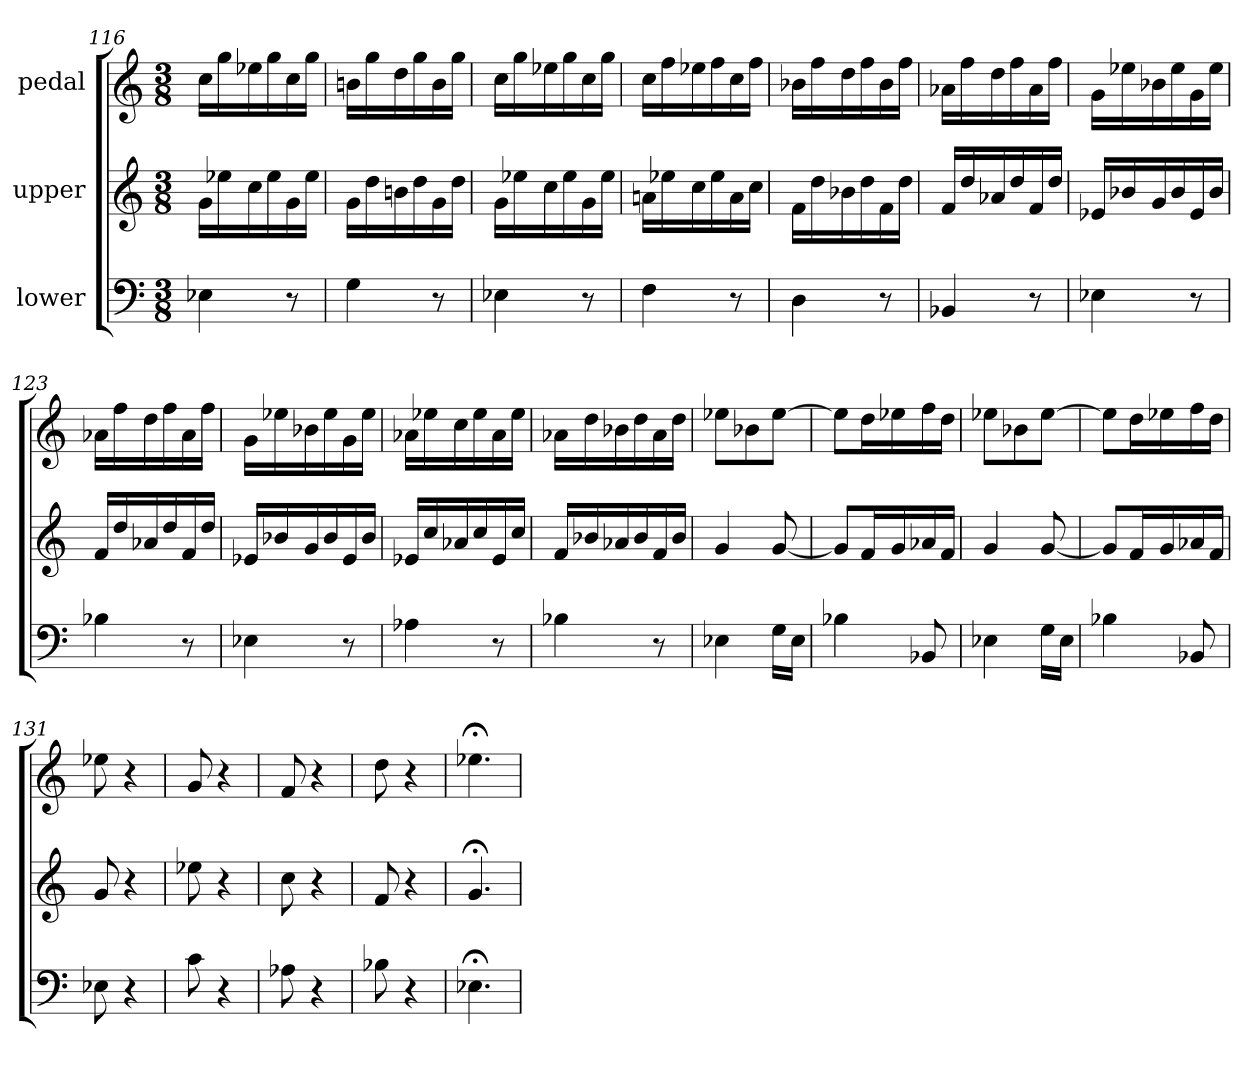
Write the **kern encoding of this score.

**kern	**kern	**kern
*part3	*part2	*part1
*staff3	*staff2	*staff1
*I"lower	*I"upper	*I"pedal
*clefF4	*clefG2	*clefG2
*M3/8	*M3/8	*M3/8
=116	=116	=116
4E-\	16g\LL	16cc\LL
.	16ee-\	16gg\
.	16cc\	16ee-\
.	16ee-\	16gg\
8r	16g\	16cc\
.	16ee-\JJ	16gg\JJ
=117	=117	=117
4G\	16g\LL	16bn\LL
.	16dd\	16gg\
.	16bn\	16dd\
.	16dd\	16gg\
8r	16g\	16b\
.	16dd\JJ	16gg\JJ
!!LO:LB:g=z
=118	=118	=118
4E-\	16g\LL	16cc\LL
.	16ee-\	16gg\
.	16cc\	16ee-\
.	16ee-\	16gg\
8r	16g\	16cc\
.	16ee-\JJ	16gg\JJ
=119	=119	=119
4F\	16an\LL	16cc\LL
.	16ee-\	16ff\
.	16cc\	16ee-\
.	16ee-\	16ff\
8r	16a\	16cc\
.	16cc\JJ	16ff\JJ
=120	=120	=120
4D\	16f\LL	16b-\LL
.	16dd\	16ff\
.	16b-\	16dd\
.	16dd\	16ff\
8r	16f\	16b-\
.	16dd\JJ	16ff\JJ
=121	=121	=121
4BB-/	16f/LL	16a-\LL
.	16dd/	16ff\
.	16a-/	16dd\
.	16dd/	16ff\
8r	16f/	16a-\
.	16dd/JJ	16ff\JJ
=122	=122	=122
4E-\	16e-/LL	16g\LL
.	16b-/	16ee-\
.	16g/	16b-\
.	16b-/	16ee-\
8r	16e-/	16g\
.	16b-/JJ	16ee-\JJ
=123	=123	=123
4B-\	16f/LL	16a-\LL
.	16dd/	16ff\
.	16a-/	16dd\
.	16dd/	16ff\
8r	16f/	16a-\
.	16dd/JJ	16ff\JJ
!!LO:PB:g=z
=124	=124	=124
4E-\	16e-/LL	16g\LL
.	16b-/	16ee-\
.	16g/	16b-\
.	16b-/	16ee-\
8r	16e-/	16g\
.	16b-/JJ	16ee-\JJ
=125	=125	=125
4A-\	16e-/LL	16a-\LL
.	16cc/	16ee-\
.	16a-/	16cc\
.	16cc/	16ee-\
8r	16e-/	16a-\
.	16cc/JJ	16ee-\JJ
=126	=126	=126
4B-\	16f/LL	16a-\LL
.	16b-/	16dd\
.	16a-/	16b-\
.	16b-/	16dd\
8r	16f/	16a-\
.	16b-/JJ	16dd\JJ
=127	=127	=127
4E-\	4g/	8ee-\L
.	.	8b-\
16G\LL	[8g/	[8ee-\J
16E-\JJ	.	.
=128	=128	=128
4B-\	8g/L]	8ee-\L]
.	16f/L	16dd\L
.	16g/	16ee-\
8BB-/	16a-/	16ff\
.	16f/JJ	16dd\JJ
=129	=129	=129
4E-\	4g/	8ee-\L
.	.	8b-\
16G\LL	[8g/	[8ee-\J
16E-\JJ	.	.
=130	=130	=130
4B-\	8g/L]	8ee-\L]
.	16f/L	16dd\L
.	16g/	16ee-\
8BB-/	16a-/	16ff\
.	16f/JJ	16dd\JJ
=131	=131	=131
8E-\	8g/	8ee-\
4r	4r	4r
!!LO:LB:g=z
=132	=132	=132
8c\	8ee-\	8g/
4r	4r	4r
=133	=133	=133
8A-\	8cc\	8f/
4r	4r	4r
=134	=134	=134
8B-\	8f/	8dd\
4r	4r	4r
=135	=135	=135
4.E-;<\	4.g;</	4.ee-;<\
=	=	=
*-	*-	*-
